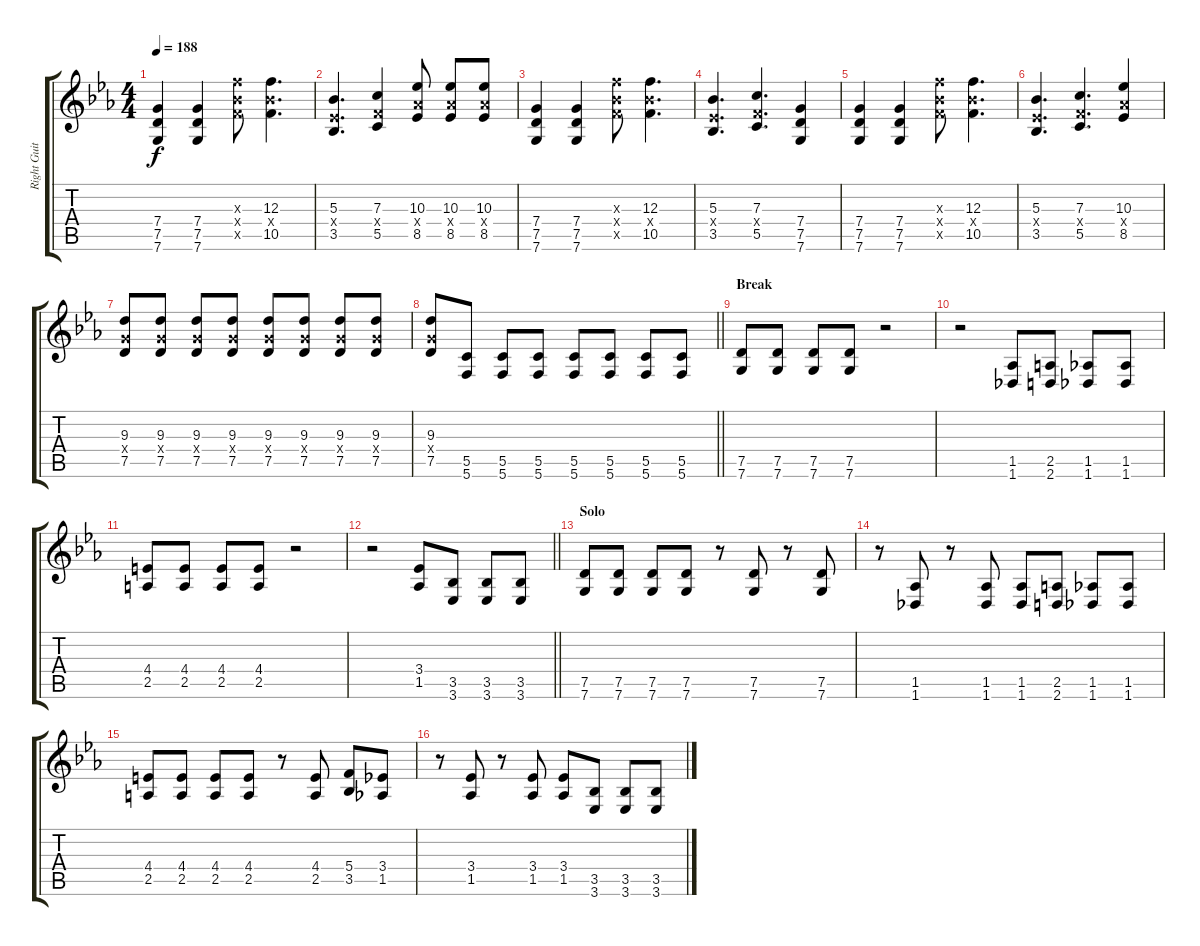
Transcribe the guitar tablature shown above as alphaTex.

\track ("Right Guitar" "Right Guit") {instrument distortionguitar}
\staff {score tabs}
\tuning (D4 A3 F3 C3 G2 C2) {hide}
\ts (4 4)
\tempo 188
\clef g2
\ks eb
(7.4 7.5 7.6).4{dy f} (7.4 7.5 7.6).4 (12.3{x} 10.4{x} 10.5{x}).8 (12.3 10.4{x} 10.5).4{d} |
(5.3 3.4{x} 3.5).4{d} (7.3 5.4{x} 5.5).4 (10.3 8.4{x} 8.5).8 (10.3 8.4{x} 8.5).8 (10.3 8.4{x} 8.5).8 |
(7.4 7.5 7.6).4 (7.4 7.5 7.6).4 (12.3{x} 10.4{x} 10.5{x}).8 (12.3 10.4{x} 10.5).4{d} |
(5.3 3.4{x} 3.5).4{d} (7.3 5.4{x} 5.5).4{d} (7.4 7.5 7.6).4 |
(7.4 7.5 7.6).4 (7.4 7.5 7.6).4 (12.3{x} 10.4{x} 10.5{x}).8 (12.3 10.4{x} 10.5).4{d} |
(5.3 3.4{x} 3.5).4{d} (7.3 5.4{x} 5.5).4{d} (10.3 8.4{x} 8.5).4 |
(9.3 7.4{x} 7.5).8 (9.3 7.4{x} 7.5).8 (9.3 7.4{x} 7.5).8 (9.3 7.4{x} 7.5).8 (9.3 7.4{x} 7.5).8 (9.3 7.4{x} 7.5).8 (9.3 7.4{x} 7.5).8 (9.3 7.4{x} 7.5).8 |
\barLineRight lightlight
(9.3 7.4{x} 7.5).8 (5.5 5.6).8 (5.5 5.6).8 (5.5 5.6).8 (5.5 5.6).8 (5.5 5.6).8 (5.5 5.6).8 (5.5 5.6).8 |
\section ("" "Break")
(7.5 7.6).8 (7.5 7.6).8 (7.5 7.6).8 (7.5 7.6).8 r.2 |
r.2 (1.5 1.6).8 (2.5 2.6).8 (1.5 1.6).8 (1.5 1.6).8 |
(4.4 2.5).8 (4.4 2.5).8 (4.4 2.5).8 (4.4 2.5).8 r.2 |
\barLineRight lightlight
r.2 (3.4 1.5).8 (3.5 3.6).8 (3.5 3.6).8 (3.5 3.6).8 |
\section ("" "Solo")
(7.5 7.6).8{volume 11} (7.5 7.6).8 (7.5 7.6).8 (7.5 7.6).8 r.8 (7.5 7.6).8 r.8 (7.5 7.6).8 |
r.8 (1.5 1.6).8 r.8 (1.5 1.6).8 (1.5 1.6).8 (2.5 2.6).8 (1.5 1.6).8 (1.5 1.6).8 |
(4.4 2.5).8 (4.4 2.5).8 (4.4 2.5).8 (4.4 2.5).8 r.8 (4.4 2.5).8 (5.4 3.5).8 (3.4 1.5).8 |
r.8 (3.4 1.5).8 r.8 (3.4 1.5).8 (3.4 1.5).8 (3.5 3.6).8 (3.5 3.6).8 (3.5 3.6).8
